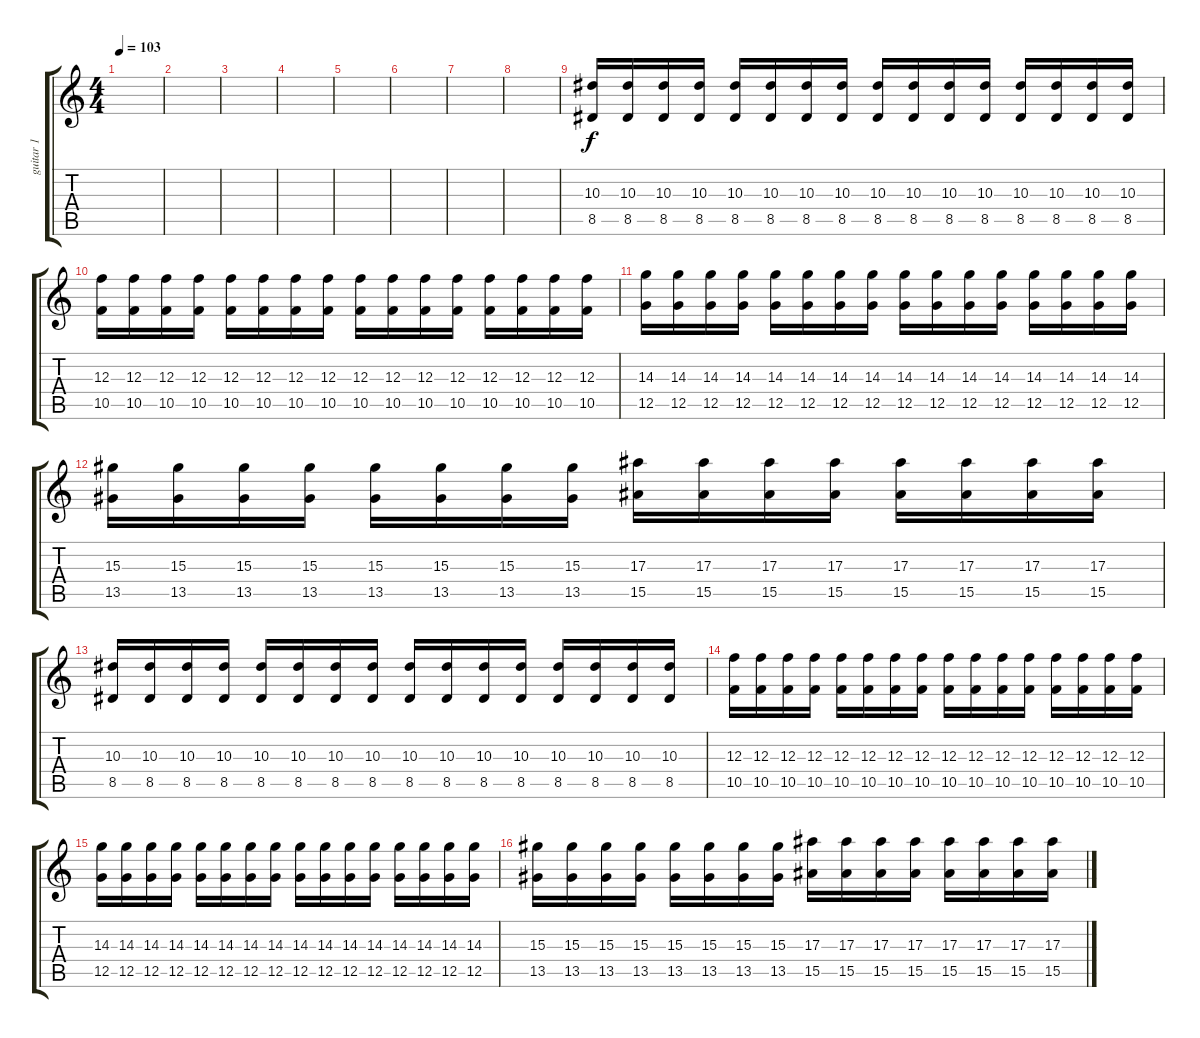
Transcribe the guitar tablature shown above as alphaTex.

\track ("guitar 1" "guitar 1") {instrument distortionguitar}
\staff {score tabs}
\tuning (D4 A3 F3 C3 G2 C2) {hide}
\ts (4 4)
\tempo 103
\clef g2
\ks c
|
|
|
|
|
|
|
|
(10.3 8.5).16 (10.3 8.5).16 (10.3 8.5).16 (10.3 8.5).16 (10.3 8.5).16 (10.3 8.5).16 (10.3 8.5).16 (10.3 8.5).16 (10.3 8.5).16 (10.3 8.5).16 (10.3 8.5).16 (10.3 8.5).16 (10.3 8.5).16 (10.3 8.5).16 (10.3 8.5).16 (10.3 8.5).16 |
(12.3 10.5).16 (12.3 10.5).16 (12.3 10.5).16 (12.3 10.5).16 (12.3 10.5).16 (12.3 10.5).16 (12.3 10.5).16 (12.3 10.5).16 (12.3 10.5).16 (12.3 10.5).16 (12.3 10.5).16 (12.3 10.5).16 (12.3 10.5).16 (12.3 10.5).16 (12.3 10.5).16 (12.3 10.5).16 |
(14.3 12.5).16 (14.3 12.5).16 (14.3 12.5).16 (14.3 12.5).16 (14.3 12.5).16 (14.3 12.5).16 (14.3 12.5).16 (14.3 12.5).16 (14.3 12.5).16 (14.3 12.5).16 (14.3 12.5).16 (14.3 12.5).16 (14.3 12.5).16 (14.3 12.5).16 (14.3 12.5).16 (14.3 12.5).16 |
(15.3 13.5).16 (15.3 13.5).16 (15.3 13.5).16 (15.3 13.5).16 (15.3 13.5).16 (15.3 13.5).16 (15.3 13.5).16 (15.3 13.5).16 (17.3 15.5).16 (17.3 15.5).16 (17.3 15.5).16 (17.3 15.5).16 (17.3 15.5).16 (17.3 15.5).16 (17.3 15.5).16 (17.3 15.5).16 |
(10.3 8.5).16 (10.3 8.5).16 (10.3 8.5).16 (10.3 8.5).16 (10.3 8.5).16 (10.3 8.5).16 (10.3 8.5).16 (10.3 8.5).16 (10.3 8.5).16 (10.3 8.5).16 (10.3 8.5).16 (10.3 8.5).16 (10.3 8.5).16 (10.3 8.5).16 (10.3 8.5).16 (10.3 8.5).16 |
(12.3 10.5).16 (12.3 10.5).16 (12.3 10.5).16 (12.3 10.5).16 (12.3 10.5).16 (12.3 10.5).16 (12.3 10.5).16 (12.3 10.5).16 (12.3 10.5).16 (12.3 10.5).16 (12.3 10.5).16 (12.3 10.5).16 (12.3 10.5).16 (12.3 10.5).16 (12.3 10.5).16 (12.3 10.5).16 |
(14.3 12.5).16 (14.3 12.5).16 (14.3 12.5).16 (14.3 12.5).16 (14.3 12.5).16 (14.3 12.5).16 (14.3 12.5).16 (14.3 12.5).16 (14.3 12.5).16 (14.3 12.5).16 (14.3 12.5).16 (14.3 12.5).16 (14.3 12.5).16 (14.3 12.5).16 (14.3 12.5).16 (14.3 12.5).16 |
(15.3 13.5).16 (15.3 13.5).16 (15.3 13.5).16 (15.3 13.5).16 (15.3 13.5).16 (15.3 13.5).16 (15.3 13.5).16 (15.3 13.5).16 (17.3 15.5).16 (17.3 15.5).16 (17.3 15.5).16 (17.3 15.5).16 (17.3 15.5).16 (17.3 15.5).16 (17.3 15.5).16 (17.3 15.5).16
